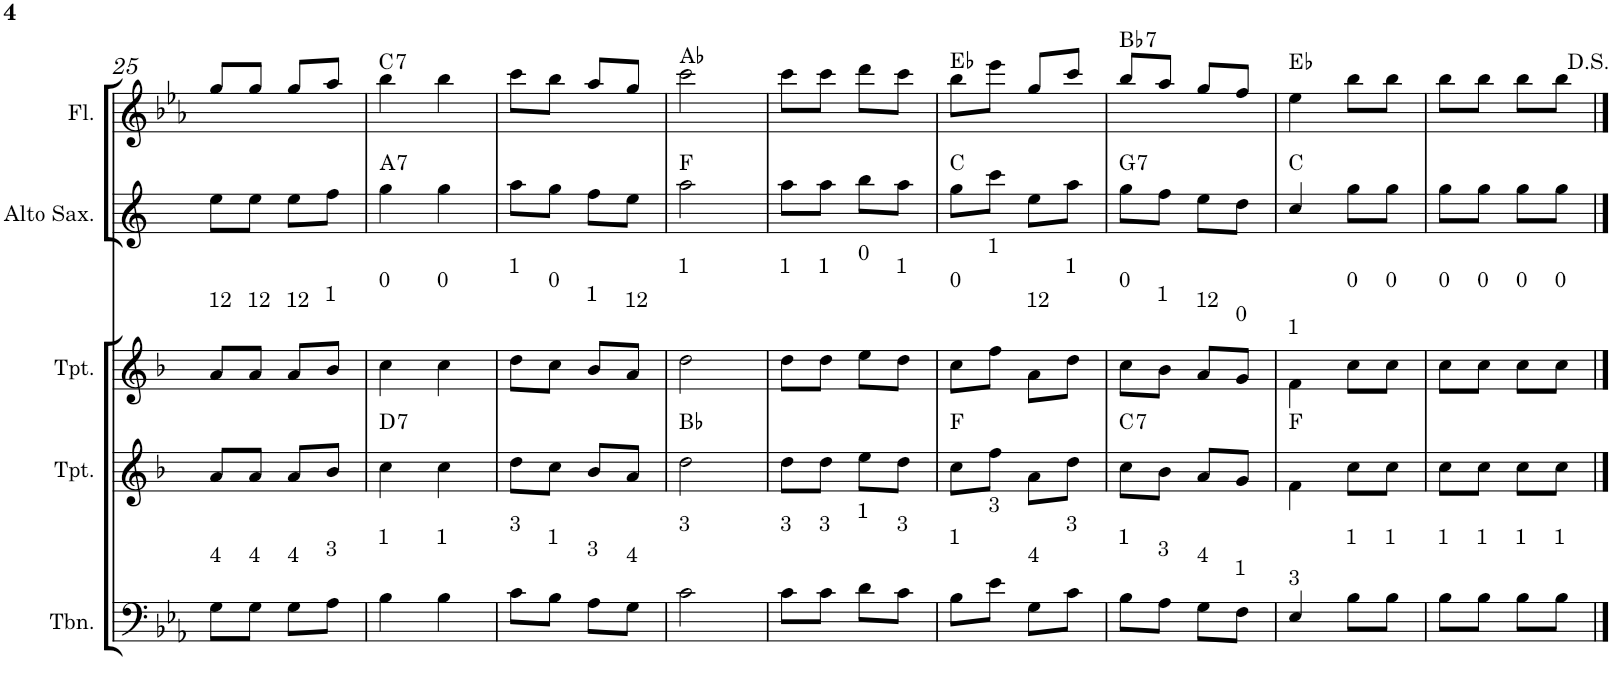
**kern	**kern	**harte	**kern	**kern	**harte	**kern	**harte
*part5	*part4	*part4	*part3	*part2	*part2	*part1	*part1
*staff5	*staff4	*	*staff3	*staff2	*	*staff1	*
*I"C clavF	*I"Bb	*	*I"Bb - Pirata	*I"Eb	*	*I"C clavG	*
!!LO:PB:g=z
*clefF4	*clefG2	*	*clefG2	*clefG2	*	*clefG2	*
*	*Trd1c2	*	*Trd1c2	*Trd5c9	*	*	*
*k[b-e-a-]	*k[b-]	*	*k[b-]	*k[]	*	*k[b-e-a-]	*
*E-:	*F:	*	*F:	*	*	*E-:	*
*M2/4	*M2/4	*	*M2/4	*M2/4	*	*M2/4	*
=25	=25	=25	=25	=25	=25	=25	=25
!	!	!	!LO:TX:a:t=12	!	!	!	!
!LO:TX:a:t=4	!	!	!	!	!	!	!
8G\L	8a/L	.	8a/L	8ee\L	.	8gg/L	.
!	!	!	!LO:TX:a:t=12	!	!	!	!
!LO:TX:a:t=4	!	!	!	!	!	!	!
8G\J	8a/J	.	8a/J	8ee\J	.	8gg/J	.
!	!	!	!LO:TX:a:t=12	!	!	!	!
!LO:TX:a:t=4	!	!	!	!	!	!	!
8G\L	8a/L	.	8a/L	8ee\L	.	8gg/L	.
!	!	!	!LO:TX:a:t=1	!	!	!	!
!LO:TX:a:t=3	!	!	!	!	!	!	!
8A-\J	8b-/J	.	8b-/J	8ff\J	.	8aa-/J	.
=26	=26	=26	=26	=26	=26	=26	=26
!	!	!	!LO:TX:a:t=0	!	!	!	!
!LO:TX:a:t=1	!	!LO:H:kt=7	!	!	!LO:H:kt=7	!	!LO:H:kt=7
4B-\	4cc\	D:7	4cc\	4gg\	A:7	4bb-\	C:7
!	!	!	!LO:TX:a:t=0	!	!	!	!
!LO:TX:a:t=1	!	!	!	!	!	!	!
4B-\	4cc\	.	4cc\	4gg\	.	4bb-\	.
=27	=27	=27	=27	=27	=27	=27	=27
!	!	!	!LO:TX:a:t=1	!	!	!	!
!LO:TX:a:t=3	!	!	!	!	!	!	!
8c\L	8dd\L	.	8dd\L	8aa\L	.	8ccc\L	.
!	!	!	!LO:TX:a:t=0	!	!	!	!
!LO:TX:a:t=1	!	!	!	!	!	!	!
8B-\J	8cc\J	.	8cc\J	8gg\J	.	8bb-\J	.
!	!	!	!LO:TX:a:t=1	!	!	!	!
!LO:TX:a:t=3	!	!	!	!	!	!	!
8A-\L	8b-/L	.	8b-/L	8ff\L	.	8aa-/L	.
!	!	!	!LO:TX:a:t=12	!	!	!	!
!LO:TX:a:t=4	!	!	!	!	!	!	!
8G\J	8a/J	.	8a/J	8ee\J	.	8gg/J	.
=28	=28	=28	=28	=28	=28	=28	=28
!	!	!	!LO:TX:a:t=1	!	!	!	!
!LO:TX:a:t=3	!	!	!	!	!	!	!
2c\	2dd\	Bb:maj	2dd\	2aa\	F:maj	2ccc\	Ab:maj
=29	=29	=29	=29	=29	=29	=29	=29
!	!	!	!LO:TX:a:t=1	!	!	!	!
!LO:TX:a:t=3	!	!	!	!	!	!	!
8c\L	8dd\L	.	8dd\L	8aa\L	.	8ccc\L	.
!	!	!	!LO:TX:a:t=1	!	!	!	!
!LO:TX:a:t=3	!	!	!	!	!	!	!
8c\J	8dd\J	.	8dd\J	8aa\J	.	8ccc\J	.
!	!	!	!LO:TX:a:t=0	!	!	!	!
!LO:TX:a:t=1	!	!	!	!	!	!	!
8d\L	8ee\L	.	8ee\L	8bb\L	.	8ddd\L	.
!	!	!	!LO:TX:a:t=1	!	!	!	!
!LO:TX:a:t=3	!	!	!	!	!	!	!
8c\J	8dd\J	.	8dd\J	8aa\J	.	8ccc\J	.
=30	=30	=30	=30	=30	=30	=30	=30
!	!	!	!LO:TX:a:t=0	!	!	!	!
!LO:TX:a:t=1	!	!	!	!	!	!	!
8B-\L	8cc\L	F:maj	8cc\L	8gg\L	C:maj	8bb-\L	Eb:maj
!	!	!	!LO:TX:a:t=1	!	!	!	!
!LO:TX:a:t=3	!	!	!	!	!	!	!
8e-\J	8ff\J	.	8ff\J	8ccc\J	.	8eee-\J	.
!	!	!	!LO:TX:a:t=12	!	!	!	!
!LO:TX:a:t=4	!	!	!	!	!	!	!
8G\L	8a\L	.	8a\L	8ee\L	.	8gg/L	.
!	!	!	!LO:TX:a:t=1	!	!	!	!
!LO:TX:a:t=3	!	!	!	!	!	!	!
8c\J	8dd\J	.	8dd\J	8aa\J	.	8ccc/J	.
=31	=31	=31	=31	=31	=31	=31	=31
!	!	!	!LO:TX:a:t=0	!	!	!	!
!LO:TX:a:t=1	!	!LO:H:kt=7	!	!	!LO:H:kt=7	!	!LO:H:kt=7
8B-\L	8cc\L	C:7	8cc\L	8gg\L	G:7	8bb-/L	Bb:7
!	!	!	!LO:TX:a:t=1	!	!	!	!
!LO:TX:a:t=3	!	!	!	!	!	!	!
8A-\J	8b-\J	.	8b-\J	8ff\J	.	8aa-/J	.
!	!	!	!LO:TX:a:t=12	!	!	!	!
!LO:TX:a:t=4	!	!	!	!	!	!	!
8G\L	8a/L	.	8a/L	8ee\L	.	8gg/L	.
!	!	!	!LO:TX:a:t=0	!	!	!	!
!LO:TX:a:t=1	!	!	!	!	!	!	!
8F\J	8g/J	.	8g/J	8dd\J	.	8ff/J	.
=32	=32	=32	=32	=32	=32	=32	=32
!	!	!	!LO:TX:a:t=1	!	!	!	!
!LO:TX:a:t=3	!	!	!	!	!	!	!
4E-/	4f\	F:maj	4f\	4cc/	C:maj	4ee-\	Eb:maj
!	!	!	!LO:TX:a:t=0	!	!	!	!
!LO:TX:a:t=1	!	!	!	!	!	!	!
8B-\L	8cc\L	.	8cc\L	8gg\L	.	8bb-\L	.
!	!	!	!LO:TX:a:t=0	!	!	!	!
!LO:TX:a:t=1	!	!	!	!	!	!	!
8B-\J	8cc\J	.	8cc\J	8gg\J	.	8bb-\J	.
=33	=33	=33	=33	=33	=33	=33	=33
!	!	!	!LO:TX:a:t=0	!	!	!	!
!LO:TX:a:t=1	!	!	!	!	!	!	!
8B-\L	8cc\L	.	8cc\L	8gg\L	.	8bb-\L	.
!	!	!	!LO:TX:a:t=0	!	!	!	!
!LO:TX:a:t=1	!	!	!	!	!	!	!
8B-\J	8cc\J	.	8cc\J	8gg\J	.	8bb-\J	.
!	!	!	!LO:TX:a:t=0	!	!	!	!
!LO:TX:a:t=1	!	!	!	!	!	!	!
8B-\L	8cc\L	.	8cc\L	8gg\L	.	8bb-\L	.
!	!	!	!LO:TX:a:t=0	!	!	!	!
!LO:TX:a:t=1	!	!	!	!	!	!	!
8B-\J	8cc\J	.	8cc\J	8gg\J	.	8bb-\J	.
==	==	==	==	==	==	==	==
*-	*-	*-	*-	*-	*-	*-	*-
